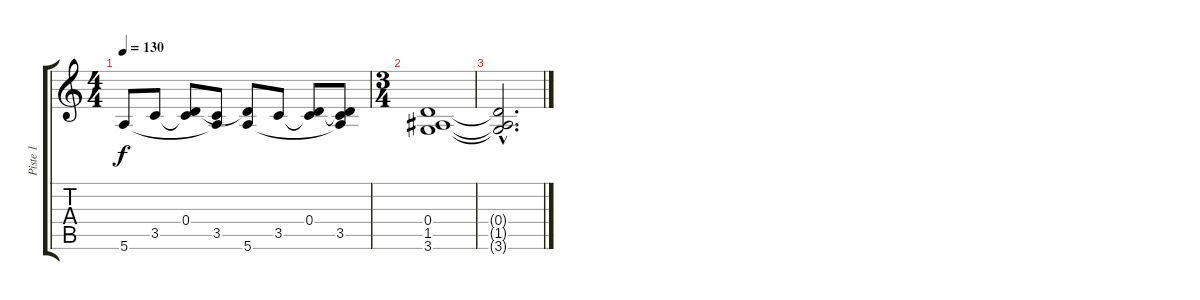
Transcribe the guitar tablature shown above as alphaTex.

\track ("Piste 1" "Piste 1") {instrument distortionguitar}
\staff {score tabs}
\tuning (E4 B3 G3 D3 A2 E2) {hide}
\ts (4 4)
\tempo 130
\clef g2
\ks c
5.6.8{dy f} 3.5.8 (0.4 3.5{t}).8 (3.5 5.6{t}).8 (0.4{t} 5.6).8 3.5.8 (0.4 3.5{t}).8 (0.4{t} 3.5 5.6{t}).8 |
\ts (3 4)
(0.4 1.5 3.6).1 |
(0.4{hac t} 1.5{hac t} 3.6{hac t}).2{d volume 0}
